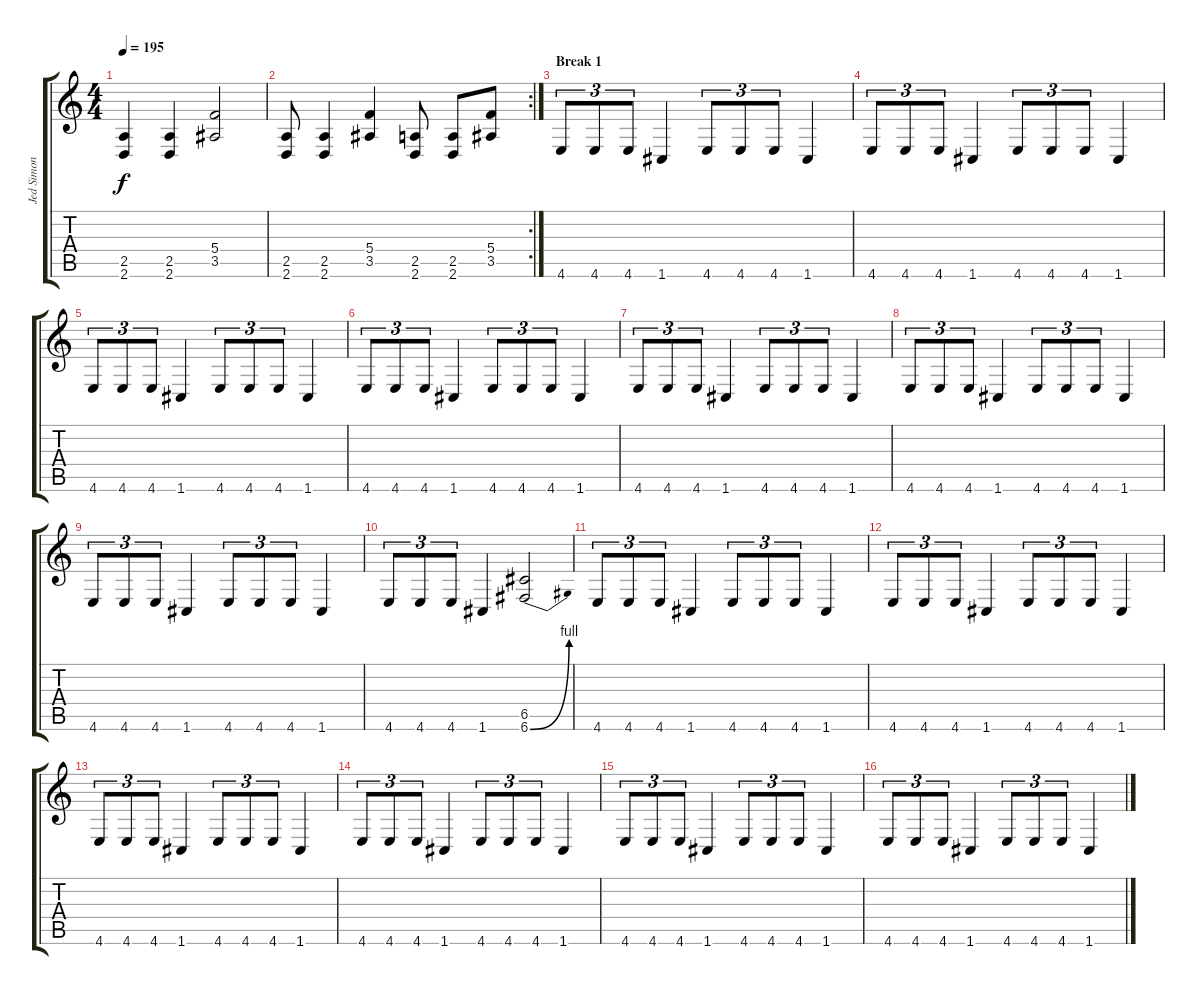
\track ("Jed Simon" "Jed Simon") {instrument overdrivenguitar}
\staff {score tabs}
\tuning (E4 C4 G3 C3 G2 C2) {hide}
\ts (4 4)
\tempo 195
\clef g2
\ks c
(2.5 2.6).4{dy f} (2.5 2.6).4 (5.4 3.5).2 |
\rc 2
(2.5 2.6).8 (2.5 2.6).4 (5.4 3.5).4 (2.5 2.6).8 (2.5 2.6).8 (5.4 3.5).8 |
\section ("" "Break 1")
4.6.8{tu (3 2)} 4.6.8{tu (3 2)} 4.6.8{tu (3 2)} 1.6.4 4.6.8{tu (3 2)} 4.6.8{tu (3 2)} 4.6.8{tu (3 2)} 1.6.4 |
4.6.8{tu (3 2)} 4.6.8{tu (3 2)} 4.6.8{tu (3 2)} 1.6.4 4.6.8{tu (3 2)} 4.6.8{tu (3 2)} 4.6.8{tu (3 2)} 1.6.4 |
4.6.8{tu (3 2)} 4.6.8{tu (3 2)} 4.6.8{tu (3 2)} 1.6.4 4.6.8{tu (3 2)} 4.6.8{tu (3 2)} 4.6.8{tu (3 2)} 1.6.4 |
4.6.8{tu (3 2)} 4.6.8{tu (3 2)} 4.6.8{tu (3 2)} 1.6.4 4.6.8{tu (3 2)} 4.6.8{tu (3 2)} 4.6.8{tu (3 2)} 1.6.4 |
4.6.8{tu (3 2)} 4.6.8{tu (3 2)} 4.6.8{tu (3 2)} 1.6.4 4.6.8{tu (3 2)} 4.6.8{tu (3 2)} 4.6.8{tu (3 2)} 1.6.4 |
4.6.8{tu (3 2)} 4.6.8{tu (3 2)} 4.6.8{tu (3 2)} 1.6.4 4.6.8{tu (3 2)} 4.6.8{tu (3 2)} 4.6.8{tu (3 2)} 1.6.4 |
4.6.8{tu (3 2)} 4.6.8{tu (3 2)} 4.6.8{tu (3 2)} 1.6.4 4.6.8{tu (3 2)} 4.6.8{tu (3 2)} 4.6.8{tu (3 2)} 1.6.4 |
4.6.8{tu (3 2)} 4.6.8{tu (3 2)} 4.6.8{tu (3 2)} 1.6.4 (6.5 6.6{be (bend 0 0 60 4)}).2 |
4.6.8{tu (3 2)} 4.6.8{tu (3 2)} 4.6.8{tu (3 2)} 1.6.4 4.6.8{tu (3 2)} 4.6.8{tu (3 2)} 4.6.8{tu (3 2)} 1.6.4 |
4.6.8{tu (3 2)} 4.6.8{tu (3 2)} 4.6.8{tu (3 2)} 1.6.4 4.6.8{tu (3 2)} 4.6.8{tu (3 2)} 4.6.8{tu (3 2)} 1.6.4 |
4.6.8{tu (3 2)} 4.6.8{tu (3 2)} 4.6.8{tu (3 2)} 1.6.4 4.6.8{tu (3 2)} 4.6.8{tu (3 2)} 4.6.8{tu (3 2)} 1.6.4 |
4.6.8{tu (3 2)} 4.6.8{tu (3 2)} 4.6.8{tu (3 2)} 1.6.4 4.6.8{tu (3 2)} 4.6.8{tu (3 2)} 4.6.8{tu (3 2)} 1.6.4 |
4.6.8{tu (3 2)} 4.6.8{tu (3 2)} 4.6.8{tu (3 2)} 1.6.4 4.6.8{tu (3 2)} 4.6.8{tu (3 2)} 4.6.8{tu (3 2)} 1.6.4 |
4.6.8{tu (3 2)} 4.6.8{tu (3 2)} 4.6.8{tu (3 2)} 1.6.4 4.6.8{tu (3 2)} 4.6.8{tu (3 2)} 4.6.8{tu (3 2)} 1.6.4
